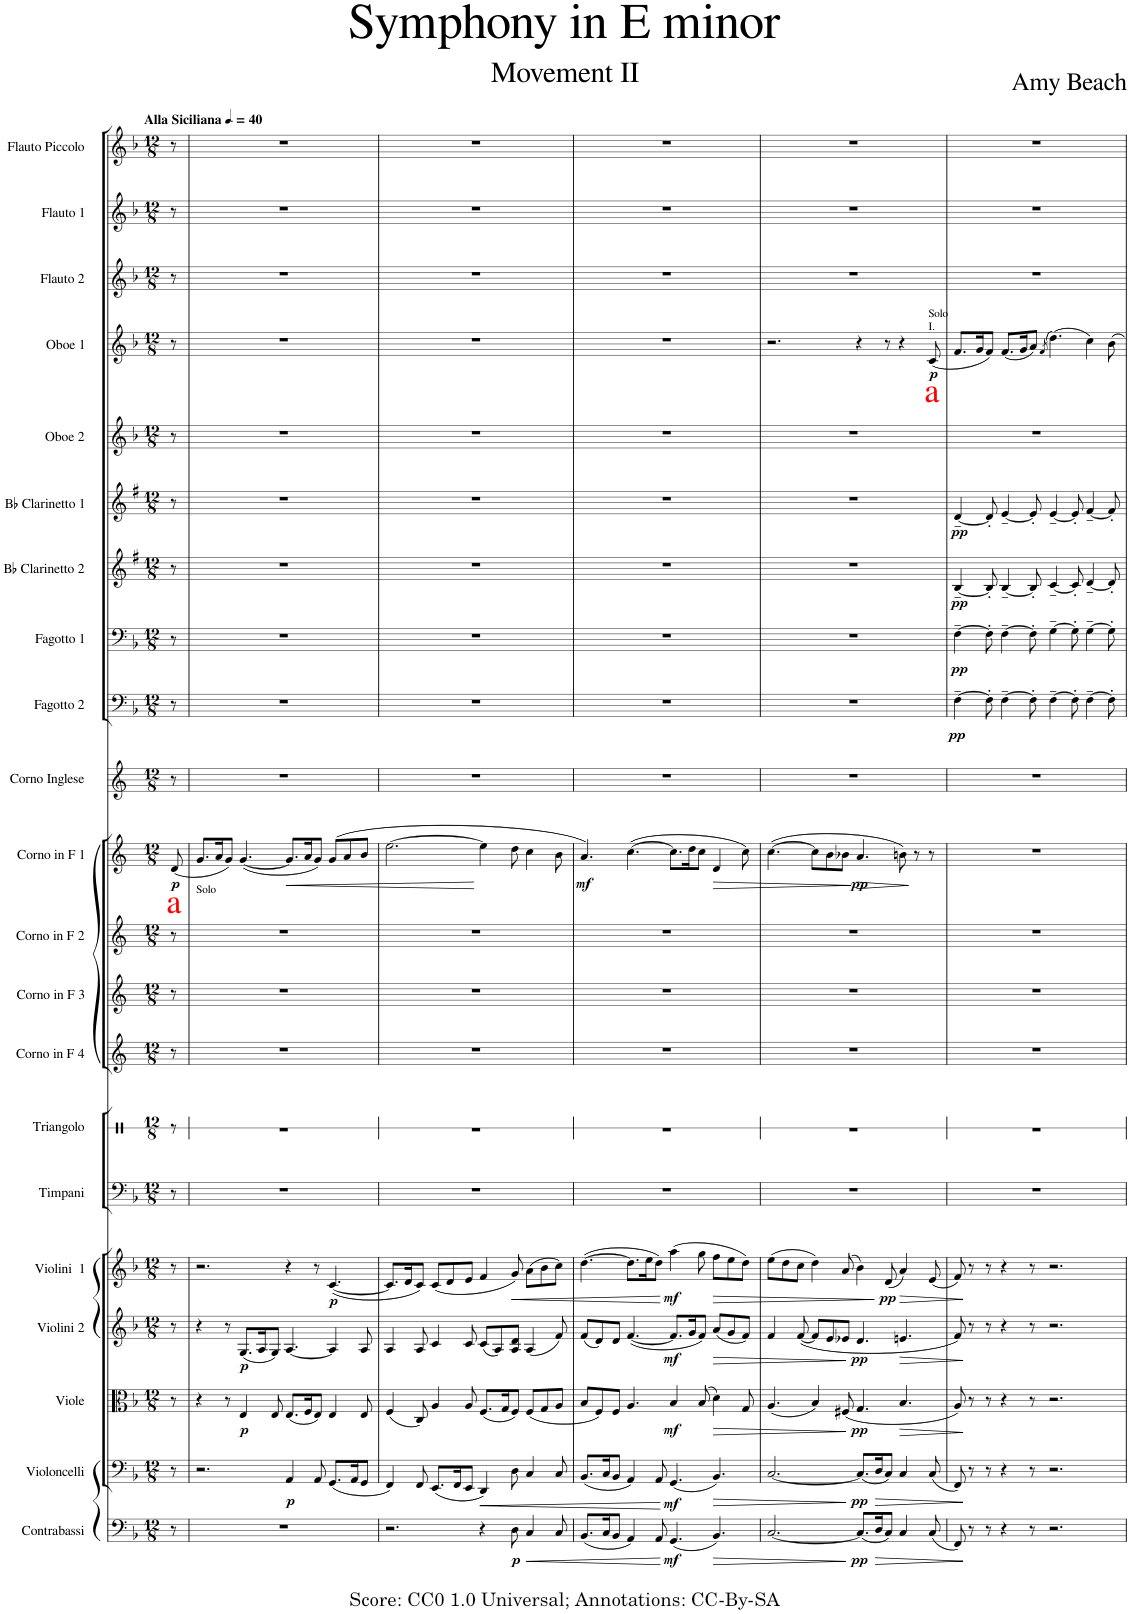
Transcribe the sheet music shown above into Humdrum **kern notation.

**kern	**dynam	**kern	**dynam	**kern	**dynam	**kern	**dynam	**kern	**dynam	**kern	**kern	**kern	**kern	**kern	**kern	**text	**dynam	**kern	**kern	**dynam	**kern	**dynam	**kern	**dynam	**kern	**dynam	**kern	**kern	**text	**dynam	**kern	**kern	**kern
*part21	*part21	*part20	*part20	*part19	*part19	*part18	*part18	*part17	*part17	*part16	*part15	*part14	*part13	*part12	*part11	*part11	*part11	*part10	*part9	*part9	*part8	*part8	*part7	*part7	*part6	*part6	*part5	*part4	*part4	*part4	*part3	*part2	*part1
*staff21	*staff21	*staff20	*staff20	*staff19	*staff19	*staff18	*staff18	*staff17	*staff17	*staff16	*staff15	*staff14	*staff13	*staff12	*staff11	*staff11	*staff11	*staff10	*staff9	*staff9	*staff8	*staff8	*staff7	*staff7	*staff6	*staff6	*staff5	*staff4	*staff4	*staff4	*staff3	*staff2	*staff1
*I"Contrabassi	*	*I"Violoncelli	*	*I"Viole	*	*I"Violini 2	*	*I"Violini  1	*	*I"Timpani	*I"Triangolo	*I"Corno in F 4	*I"Corno in F 3	*I"Corno in F 2	*I"Corno in F 1	*	*	*I"Corno Inglese	*I"Fagotto 2	*	*I"Fagotto 1	*	*I"Bb Clarinetto 2	*	*I"Bb Clarinetto 1	*	*I"Oboe 2	*I"Oboe 1	*	*	*I"Flauto 2	*I"Flauto 1	*I"Flauto Piccolo
*I'Cb.	*	*I'Vc.	*	*I'Vle.	*	*I'Vln. 2	*	*I'Vln. 1	*	*I'Timp.	*I'Trg.	*I'Corno 4	*I'Corno 3	*I'Corno 2	*I'Corno 1	*	*	*I'Cor.I.	*I'Fag. 2	*	*I'Fag. 1	*	*I'Cl. 2	*	*I'Cl. 1	*	*I'Ob. 2	*I'Ob. 1	*	*	*I'Fl. 2	*I'Fl. 1	*I'Fl. picc.
*	*	*	*	*	*	*	*	*	*	*	*stria1	*	*	*	*	*	*	*	*	*	*	*	*	*	*	*	*	*	*	*	*	*	*
*clefF4	*	*clefF4	*	*clefC3	*	*clefG2	*	*clefG2	*	*clefF4	*clefX	*clefG2	*clefG2	*clefG2	*clefG2	*	*	*clefG2	*clefF4	*	*clefF4	*	*clefG2	*	*clefG2	*	*clefG2	*clefG2	*	*	*clefG2	*clefG2	*clefG2
*Trd7c12	*	*	*	*	*	*	*	*	*	*	*	*Trd4c7	*Trd4c7	*Trd4c7	*Trd4c7	*	*	*Trd4c7	*	*	*	*	*Trd1c2	*	*Trd1c2	*	*	*	*	*	*	*	*Trd-7c-12
*k[b-]	*	*k[b-]	*	*k[b-]	*	*k[b-]	*	*k[b-]	*	*k[b-]	*k[]	*k[]	*k[]	*k[]	*k[]	*	*	*k[]	*k[b-]	*	*k[b-]	*	*k[f#]	*	*k[f#]	*	*k[b-]	*k[b-]	*	*	*k[b-]	*k[b-]	*k[b-]
*M12/8	*	*M12/8	*	*M12/8	*	*M12/8	*	*M12/8	*	*M12/8	*M12/8	*M12/8	*M12/8	*M12/8	*M12/8	*	*	*M12/8	*M12/8	*	*M12/8	*	*M12/8	*	*M12/8	*	*M12/8	*M12/8	*	*	*M12/8	*M12/8	*M12/8
*MM60	*	*MM60	*	*MM60	*	*MM60	*	*MM60	*	*MM60	*MM60	*MM60	*MM60	*MM60	*MM60	*	*	*MM60	*MM60	*	*MM60	*	*MM60	*	*MM60	*	*MM60	*MM60	*	*	*MM60	*MM60	*MM60
=	=	=	=	=	=	=	=	=	=	=	=	=	=	=	=	=	=	=	=	=	=	=	=	=	=	=	=	=	=	=	=	=	=
!	!	!	!	!	!	!	!	!	!	!	!	!	!	!	!	!	!	!	!	!	!	!	!	!	!	!	!	!	!	!	!	!	!LO:TX:a:B:t=Alla Siciliana
!	!	!	!	!	!	!	!	!	!	!	!	!	!	!	!	!LO:LY:b:color=#FF0000	!LO:DY:b	!	!	!	!	!	!	!	!	!	!	!	!	!	!	!	!
8r	.	8r	.	8r	.	8r	.	8r	.	8r	8r	8r	8r	8r	(8d/	a	p	8r	8r	.	8r	.	8r	.	8r	.	8r	8r	.	.	8r	8r	8r
=1	=1	=1	=1	=1	=1	=1	=1	=1	=1	=1	=1	=1	=1	=1	=1	=1	=1	=1	=1	=1	=1	=1	=1	=1	=1	=1	=1	=1	=1	=1	=1	=1	=1
!	!	!	!	!	!	!	!	!	!	!	!	!	!	!	!LO:TX:b:t=Solo	!	!	!	!	!	!	!	!	!	!	!	!	!	!	!	!	!	!
1.r	.	2.r	.	4r	.	4r	.	2.r	.	1.r	1.r	1.r	1.r	1.r	8.g/L	.	.	1.r	1.r	.	1.r	.	1.r	.	1.r	.	1.r	1.r	.	.	1.r	1.r	1.r
.	.	.	.	.	.	.	.	.	.	.	.	.	.	.	16a/K	.	.	.	.	.	.	.	.	.	.	.	.	.	.	.	.	.	.
.	.	.	.	8r	.	8r	.	.	.	.	.	.	.	.	8g/J)	.	.	.	.	.	.	.	.	.	.	.	.	.	.	.	.	.	.
!	!	!	!	!	!LO:DY:b	!	!LO:DY:b	!	!	!	!	!	!	!	!	!	!	!	!	!	!	!	!	!	!	!	!	!	!	!	!	!	!
.	.	.	.	4E/	p	(8.G/L	p	.	.	.	.	.	.	.	([4.g/	.	.	.	.	.	.	.	.	.	.	.	.	.	.	.	.	.	.
.	.	.	.	.	.	16A/K	.	.	.	.	.	.	.	.	.	.	.	.	.	.	.	.	.	.	.	.	.	.	.	.	.	.	.
.	.	.	.	8E/	.	8G/J)	.	.	.	.	.	.	.	.	.	.	.	.	.	.	.	.	.	.	.	.	.	.	.	.	.	.	.
!	!	!	!LO:DY:b	!	!	!	!	!	!	!	!	!	!	!	!	!	!LO:HP:b	!	!	!	!	!	!	!	!	!	!	!	!	!	!	!	!
.	.	4AA/	p	(8.E/L	.	[4.A/	.	4r	.	.	.	.	.	.	8.g/L]	.	<	.	.	.	.	.	.	.	.	.	.	.	.	.	.	.	.
.	.	.	.	16F/K	.	.	.	.	.	.	.	.	.	.	16a/K	.	.	.	.	.	.	.	.	.	.	.	.	.	.	.	.	.	.
.	.	8AA/	.	8E/J)	.	.	.	8r	.	.	.	.	.	.	8g/J)	.	.	.	.	.	.	.	.	.	.	.	.	.	.	.	.	.	.
!	!	!	!	!	!	!	!	!	!LO:DY:b	!	!	!	!	!	!	!	!	!	!	!	!	!	!	!	!	!	!	!	!	!	!	!	!
.	.	(8.GG/L	.	4E/	.	4A/]	.	([4.c/	p	.	.	.	.	.	(8g/L	.	.	.	.	.	.	.	.	.	.	.	.	.	.	.	.	.	.
.	.	.	.	.	.	.	.	.	.	.	.	.	.	.	8a/	.	.	.	.	.	.	.	.	.	.	.	.	.	.	.	.	.	.
.	.	16AA/K	.	.	.	.	.	.	.	.	.	.	.	.	.	.	.	.	.	.	.	.	.	.	.	.	.	.	.	.	.	.	.
.	.	8GG/J	.	8E/	.	8A/	.	.	.	.	.	.	.	.	8b/J	.	.	.	.	.	.	.	.	.	.	.	.	.	.	.	.	.	.
=2	=2	=2	=2	=2	=2	=2	=2	=2	=2	=2	=2	=2	=2	=2	=2	=2	=2	=2	=2	=2	=2	=2	=2	=2	=2	=2	=2	=2	=2	=2	=2	=2	=2
2.r	.	4FF/)	.	(4F/	.	4A/	.	8.c/L]	.	1.r	1.r	1.r	1.r	1.r	[2.ee\	.	.	1.r	1.r	.	1.r	.	1.r	.	1.r	.	1.r	1.r	.	.	1.r	1.r	1.r
.	.	.	.	.	.	.	.	16d/K	.	.	.	.	.	.	.	.	.	.	.	.	.	.	.	.	.	.	.	.	.	.	.	.	.
.	.	8FF/	.	8C/)	.	8A/	.	8c/J)	.	.	.	.	.	.	.	.	.	.	.	.	.	.	.	.	.	.	.	.	.	.	.	.	.
.	.	(8.EE/L	.	4A/	.	4c/	.	(8c/L	.	.	.	.	.	.	.	.	.	.	.	.	.	.	.	.	.	.	.	.	.	.	.	.	.
.	.	.	.	.	.	.	.	8d/	.	.	.	.	.	.	.	.	.	.	.	.	.	.	.	.	.	.	.	.	.	.	.	.	.
.	.	16FF/K	.	.	.	.	.	.	.	.	.	.	.	.	.	.	.	.	.	.	.	.	.	.	.	.	.	.	.	.	.	.	.
.	.	8EE/J	.	8A/	.	8c/	.	8e/J	.	.	.	.	.	.	.	.	.	.	.	.	.	.	.	.	.	.	.	.	.	.	.	.	.
!	!	!	!LO:HP:b	!	!	!	!	!	!	!	!	!	!	!	!	!	!	!	!	!	!	!	!	!	!	!	!	!	!	!	!	!	!
4r	.	4DD/)	<	(8.F/L	.	(8c/L	.	4f/	.	.	.	.	.	.	4ee\]	.	[	.	.	.	.	.	.	.	.	.	.	.	.	.	.	.	.
.	.	.	.	.	.	8A/)	.	.	.	.	.	.	.	.	.	.	.	.	.	.	.	.	.	.	.	.	.	.	.	.	.	.	.
.	.	.	.	16G/K	.	.	.	.	.	.	.	.	.	.	.	.	.	.	.	.	.	.	.	.	.	.	.	.	.	.	.	.	.
!	!LO:DY:b	!	!	!	!	!	!	!	!LO:HP:b	!	!	!	!	!	!	!	!	!	!	!	!	!	!	!	!	!	!	!	!	!	!	!	!
8D\	p	8D\	.	8F/J)	.	8A/ 8d/J	.	8g/)	<	.	.	.	.	.	8dd\	.	.	.	.	.	.	.	.	.	.	.	.	.	.	.	.	.	.
!	!LO:HP:b	!	!	!	!	!	!	!	!	!	!	!	!	!	!	!	!	!	!	!	!	!	!	!	!	!	!	!	!	!	!	!	!
4C/	<	4C/	.	(8F/L	.	(4A/	.	(8a\L	.	.	.	.	.	.	4cc\	.	.	.	.	.	.	.	.	.	.	.	.	.	.	.	.	.	.
.	.	.	.	8G/	.	.	.	8b-\	.	.	.	.	.	.	.	.	.	.	.	.	.	.	.	.	.	.	.	.	.	.	.	.	.
8C/	.	8C/	.	8A/J	.	8f/)	.	8cc\J)	.	.	.	.	.	.	8b\	.	.	.	.	.	.	.	.	.	.	.	.	.	.	.	.	.	.
=3	=3	=3	=3	=3	=3	=3	=3	=3	=3	=3	=3	=3	=3	=3	=3	=3	=3	=3	=3	=3	=3	=3	=3	=3	=3	=3	=3	=3	=3	=3	=3	=3	=3
!	!	!	!	!	!	!	!	!	!	!	!	!	!	!	!	!	!LO:DY:b	!	!	!	!	!	!	!	!	!	!	!	!	!	!	!	!
(8.BB-/L	.	(8.BB-/L	.	8B-/L	.	(8f/L	.	([4.dd\	.	1.r	1.r	1.r	1.r	1.r	4.a/)	.	mf	1.r	1.r	.	1.r	.	1.r	.	1.r	.	1.r	1.r	.	.	1.r	1.r	1.r
.	.	.	.	8F/)	.	8d/)	.	.	.	.	.	.	.	.	.	.	.	.	.	.	.	.	.	.	.	.	.	.	.	.	.	.	.
16C/K	.	16C/K	.	.	.	.	.	.	.	.	.	.	.	.	.	.	.	.	.	.	.	.	.	.	.	.	.	.	.	.	.	.	.
8BB-/J	.	8BB-/J	.	8F/J	.	8d/J	.	.	.	.	.	.	.	.	.	.	.	.	.	.	.	.	.	.	.	.	.	.	.	.	.	.	.
4AA/)	.	4AA/)	.	4.A/	.	([4.f/	.	8.dd\L]	.	.	.	.	.	.	([4.cc\	.	.	.	.	.	.	.	.	.	.	.	.	.	.	.	.	.	.
.	.	.	.	.	.	.	.	16ee\K	.	.	.	.	.	.	.	.	.	.	.	.	.	.	.	.	.	.	.	.	.	.	.	.	.
8AA/	.	8AA/	.	.	.	.	.	8dd\J)	.	.	.	.	.	.	.	.	.	.	.	.	.	.	.	.	.	.	.	.	.	.	.	.	.
!	!LO:DY:n=1:b	!	!LO:DY:n=1:b	!	!LO:DY:b	!	!LO:DY:b	!	!LO:DY:n=1:b	!	!	!	!	!	!	!	!	!	!	!	!	!	!	!	!	!	!	!	!	!	!	!	!
(4.GG/	[ mf	(4.GG/	[ mf	4B-/	mf	8.f/L]	mf	(4aa\	[ mf	.	.	.	.	.	8.cc\L]	.	.	.	.	.	.	.	.	.	.	.	.	.	.	.	.	.	.
.	.	.	.	.	.	16g/K	.	.	.	.	.	.	.	.	16dd\K	.	.	.	.	.	.	.	.	.	.	.	.	.	.	.	.	.	.
.	.	.	.	(8B-/	.	8f/J)	.	8gg\	.	.	.	.	.	.	8cc\J	.	.	.	.	.	.	.	.	.	.	.	.	.	.	.	.	.	.
!	!LO:HP:b	!	!LO:HP:b	!	!LO:HP:b	!	!LO:HP:b	!	!LO:HP:b	!	!	!	!	!	!	!	!LO:HP:b	!	!	!	!	!	!	!	!	!	!	!	!	!	!	!	!
4.BB-/)	>	4.BB-/)	>	4d\)	>	(8a/L	>	8ff\L	>	.	.	.	.	.	4d/	.	>	.	.	.	.	.	.	.	.	.	.	.	.	.	.	.	.
.	.	.	.	.	.	8g/	.	8ee\	.	.	.	.	.	.	.	.	.	.	.	.	.	.	.	.	.	.	.	.	.	.	.	.	.
.	.	.	.	8G/	.	8f/J)	.	8dd\J)	.	.	.	.	.	.	8cc\)	.	.	.	.	.	.	.	.	.	.	.	.	.	.	.	.	.	.
=4	=4	=4	=4	=4	=4	=4	=4	=4	=4	=4	=4	=4	=4	=4	=4	=4	=4	=4	=4	=4	=4	=4	=4	=4	=4	=4	=4	=4	=4	=4	=4	=4	=4
[2.C/	.	[2.C/	.	(4.A/	.	4f/	.	(8ee\L	.	1.r	1.r	1.r	1.r	1.r	([4.cc\	.	.	1.r	1.r	.	1.r	.	1.r	.	1.r	.	1.r	2.r	.	.	1.r	1.r	1.r
.	.	.	.	.	.	.	.	8dd\	.	.	.	.	.	.	.	.	.	.	.	.	.	.	.	.	.	.	.	.	.	.	.	.	.
.	.	.	.	.	.	([8f/	.	8cc\J	.	.	.	.	.	.	.	.	.	.	.	.	.	.	.	.	.	.	.	.	.	.	.	.	.
.	.	.	.	4B-/)	.	8f/L]	.	4dd\)	.	.	.	.	.	.	8cc\L]	.	.	.	.	.	.	.	.	.	.	.	.	.	.	.	.	.	.
.	.	.	.	.	.	8e/	.	.	.	.	.	.	.	.	8b\	.	.	.	.	.	.	.	.	.	.	.	.	.	.	.	.	.	.
.	.	.	.	(8F#X/	.	8e-X/J	.	(8a/	.	.	.	.	.	.	8b-X\J	.	.	.	.	.	.	.	.	.	.	.	.	.	.	.	.	.	.
!	!LO:DY:n=1:b	!	!LO:DY:n=1:b	!	!LO:DY:n=1:b	!	!LO:DY:n=1:b	!	!	!	!	!	!	!	!	!	!LO:HP:n=1:b	!	!	!	!	!	!	!	!	!	!	!	!	!	!	!	!
!	!	!	!	!	!	!	!	!	!	!	!	!	!	!	!	!	!LO:DY:n=1:b	!	!	!	!	!	!	!	!	!	!	!	!	!	!	!	!
(8.C/L]	] pp	(8.C/L]	] pp	4.G/	] pp	4.d/	] pp	4b-\)	.	.	.	.	.	.	4.a/	.	] > pp	.	.	.	.	.	.	.	.	.	.	4r	.	.	.	.	.
!	!LO:HP:b	!	!LO:HP:b	!	!	!	!	!	!	!	!	!	!	!	!	!	!	!	!	!	!	!	!	!	!	!	!	!	!	!	!	!	!
16D/K	>	16D/K	>	.	.	.	.	.	.	.	.	.	.	.	.	.	.	.	.	.	.	.	.	.	.	.	.	.	.	.	.	.	.
!	!	!	!	!	!	!	!	!	!LO:DY:n=1:b	!	!	!	!	!	!	!	!	!	!	!	!	!	!	!	!	!	!	!	!	!	!	!	!
8C/J)	.	8C/J)	.	.	.	.	.	(8d/	] pp	.	.	.	.	.	.	.	.	.	.	.	.	.	.	.	.	.	.	8r	.	.	.	.	.
!	!	!	!	!	!LO:HP:b	!	!LO:HP:b	!	!LO:HP:b	!	!	!	!	!	!	!	!	!	!	!	!	!	!	!	!	!	!	!	!	!	!	!	!
4C/	.	4C/	.	4.B-/	>	4.en/	>	4a/)	>	.	.	.	.	.	8bn\)	.	.	.	.	.	.	.	.	.	.	.	.	4r	.	.	.	.	.
.	.	.	.	.	.	.	.	.	.	.	.	.	.	.	8r	.	]	.	.	.	.	.	.	.	.	.	.	.	.	.	.	.	.
!	!	!	!	!	!	!	!	!	!	!	!	!	!	!	!	!	!	!	!	!	!	!	!	!	!	!	!	!LO:TX:a:t=Solo	!	!	!	!	!
!	!	!	!	!	!	!	!	!	!	!	!	!	!	!	!	!	!	!	!	!	!	!	!	!	!	!	!	!LO:TX:a:t=I.	!	!	!	!	!
!	!	!	!	!	!	!	!	!	!	!	!	!	!	!	!	!	!	!	!	!	!	!	!	!	!	!	!	!	!LO:LY:b:color=#FF0000	!LO:DY:b	!	!	!
(8C/	.	(8C/	.	.	.	.	.	(8e/	.	.	.	.	.	.	8r	.	.	.	.	.	.	.	.	.	.	.	.	(8c/	a	p	.	.	.
=5	=5	=5	=5	=5	=5	=5	=5	=5	=5	=5	=5	=5	=5	=5	=5	=5	=5	=5	=5	=5	=5	=5	=5	=5	=5	=5	=5	=5	=5	=5	=5	=5	=5
!	!	!	!	!	!	!	!	!	!	!	!	!	!	!	!	!	!	!	!	!LO:DY:b	!	!LO:DY:b	!	!LO:DY:b	!	!LO:DY:b	!	!	!	!	!	!	!
8FF/)	.	8FF/)	.	8A/)	.	8f/)	.	8f/)	.	1.r	1.r	1.r	1.r	1.r	1.r	.	.	1.r	[4F~\	pp	[4F~\	pp	[4B~/	pp	[4d~/	pp	1.r	8.f/L	.	.	1.r	1.r	1.r
8r	]	8r	]	8r	]	8r	]	8r	]	.	.	.	.	.	.	.	.	.	.	.	.	.	.	.	.	.	.	.	.	.	.	.	.
.	.	.	.	.	.	.	.	.	.	.	.	.	.	.	.	.	.	.	.	.	.	.	.	.	.	.	.	16g/K	.	.	.	.	.
8r	.	8r	.	8r	.	8r	.	8r	.	.	.	.	.	.	.	.	.	.	8F'\]	.	8F'\]	.	8B'/]	.	8d'/]	.	.	8f/J)	.	.	.	.	.
4r	.	4r	.	4r	.	4r	.	4r	.	.	.	.	.	.	.	.	.	.	[4F~\	.	[4F~\	.	[4B~/	.	[4e~/	.	.	(8.f/L	.	.	.	.	.
.	.	.	.	.	.	.	.	.	.	.	.	.	.	.	.	.	.	.	.	.	.	.	.	.	.	.	.	16g/K	.	.	.	.	.
8r	.	8r	.	8r	.	8r	.	8r	.	.	.	.	.	.	.	.	.	.	8F'\]	.	8F'\]	.	8B'/]	.	8e'/]	.	.	8a/J)	.	.	.	.	.
.	.	.	.	.	.	.	.	.	.	.	.	.	.	.	.	.	.	.	.	.	.	.	.	.	.	.	.	(>8qf/	.	.	.	.	.
2.r	.	2.r	.	2.r	.	2.r	.	2.r	.	.	.	.	.	.	.	.	.	.	[4F~\	.	[4G~\	.	[4c~/	.	[4e~/	.	.	(4.dd\)	.	.	.	.	.
.	.	.	.	.	.	.	.	.	.	.	.	.	.	.	.	.	.	.	8F'\]	.	8G'\]	.	8c'/]	.	8e'/]	.	.	.	.	.	.	.	.
.	.	.	.	.	.	.	.	.	.	.	.	.	.	.	.	.	.	.	[4F~\	.	[4G~\	.	[4d~/	.	[4f#~/	.	.	4cc\)	.	.	.	.	.
.	.	.	.	.	.	.	.	.	.	.	.	.	.	.	.	.	.	.	8F'\]	.	8G'\]	.	8d'/]	.	8f#'/]	.	.	8b-\	.	.	.	.	.
=	=	=	=	=	=	=	=	=	=	=	=	=	=	=	=	=	=	=	=	=	=	=	=	=	=	=	=	=	=	=	=	=	=
*-	*-	*-	*-	*-	*-	*-	*-	*-	*-	*-	*-	*-	*-	*-	*-	*-	*-	*-	*-	*-	*-	*-	*-	*-	*-	*-	*-	*-	*-	*-	*-	*-	*-
